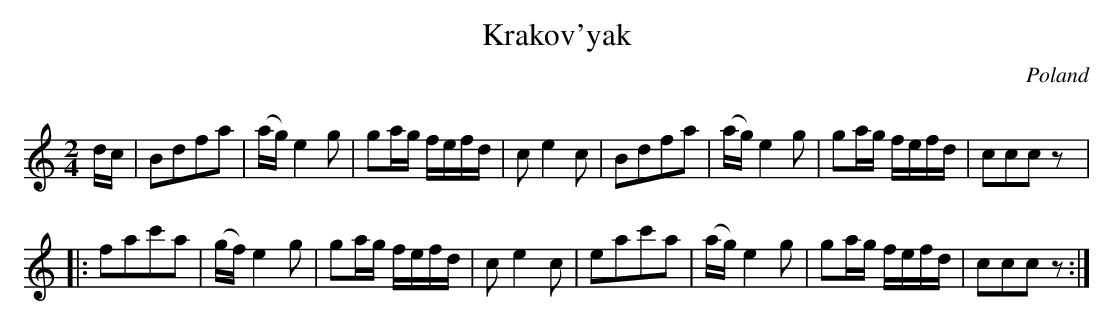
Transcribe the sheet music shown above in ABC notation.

X:1
T:Krakov'yak
Q:72
O:Poland
M:2/4
L:1/16
K:C
dc | \
B2d2f2a2 | (ag) e4 g2 | g2ag fefd | c2 e4 c2 | \
B2d2f2a2 | (ag) e4 g2 | g2ag fefd | c2c2c2 z2 |:
f2a2c'2a2 | (gf) e4 g2 | g2ag fefd | c2 e4 c2 | \
e2a2c'2a2 | (ag) e4 g2 | g2ag fefd | c2c2c2 z2 :|
